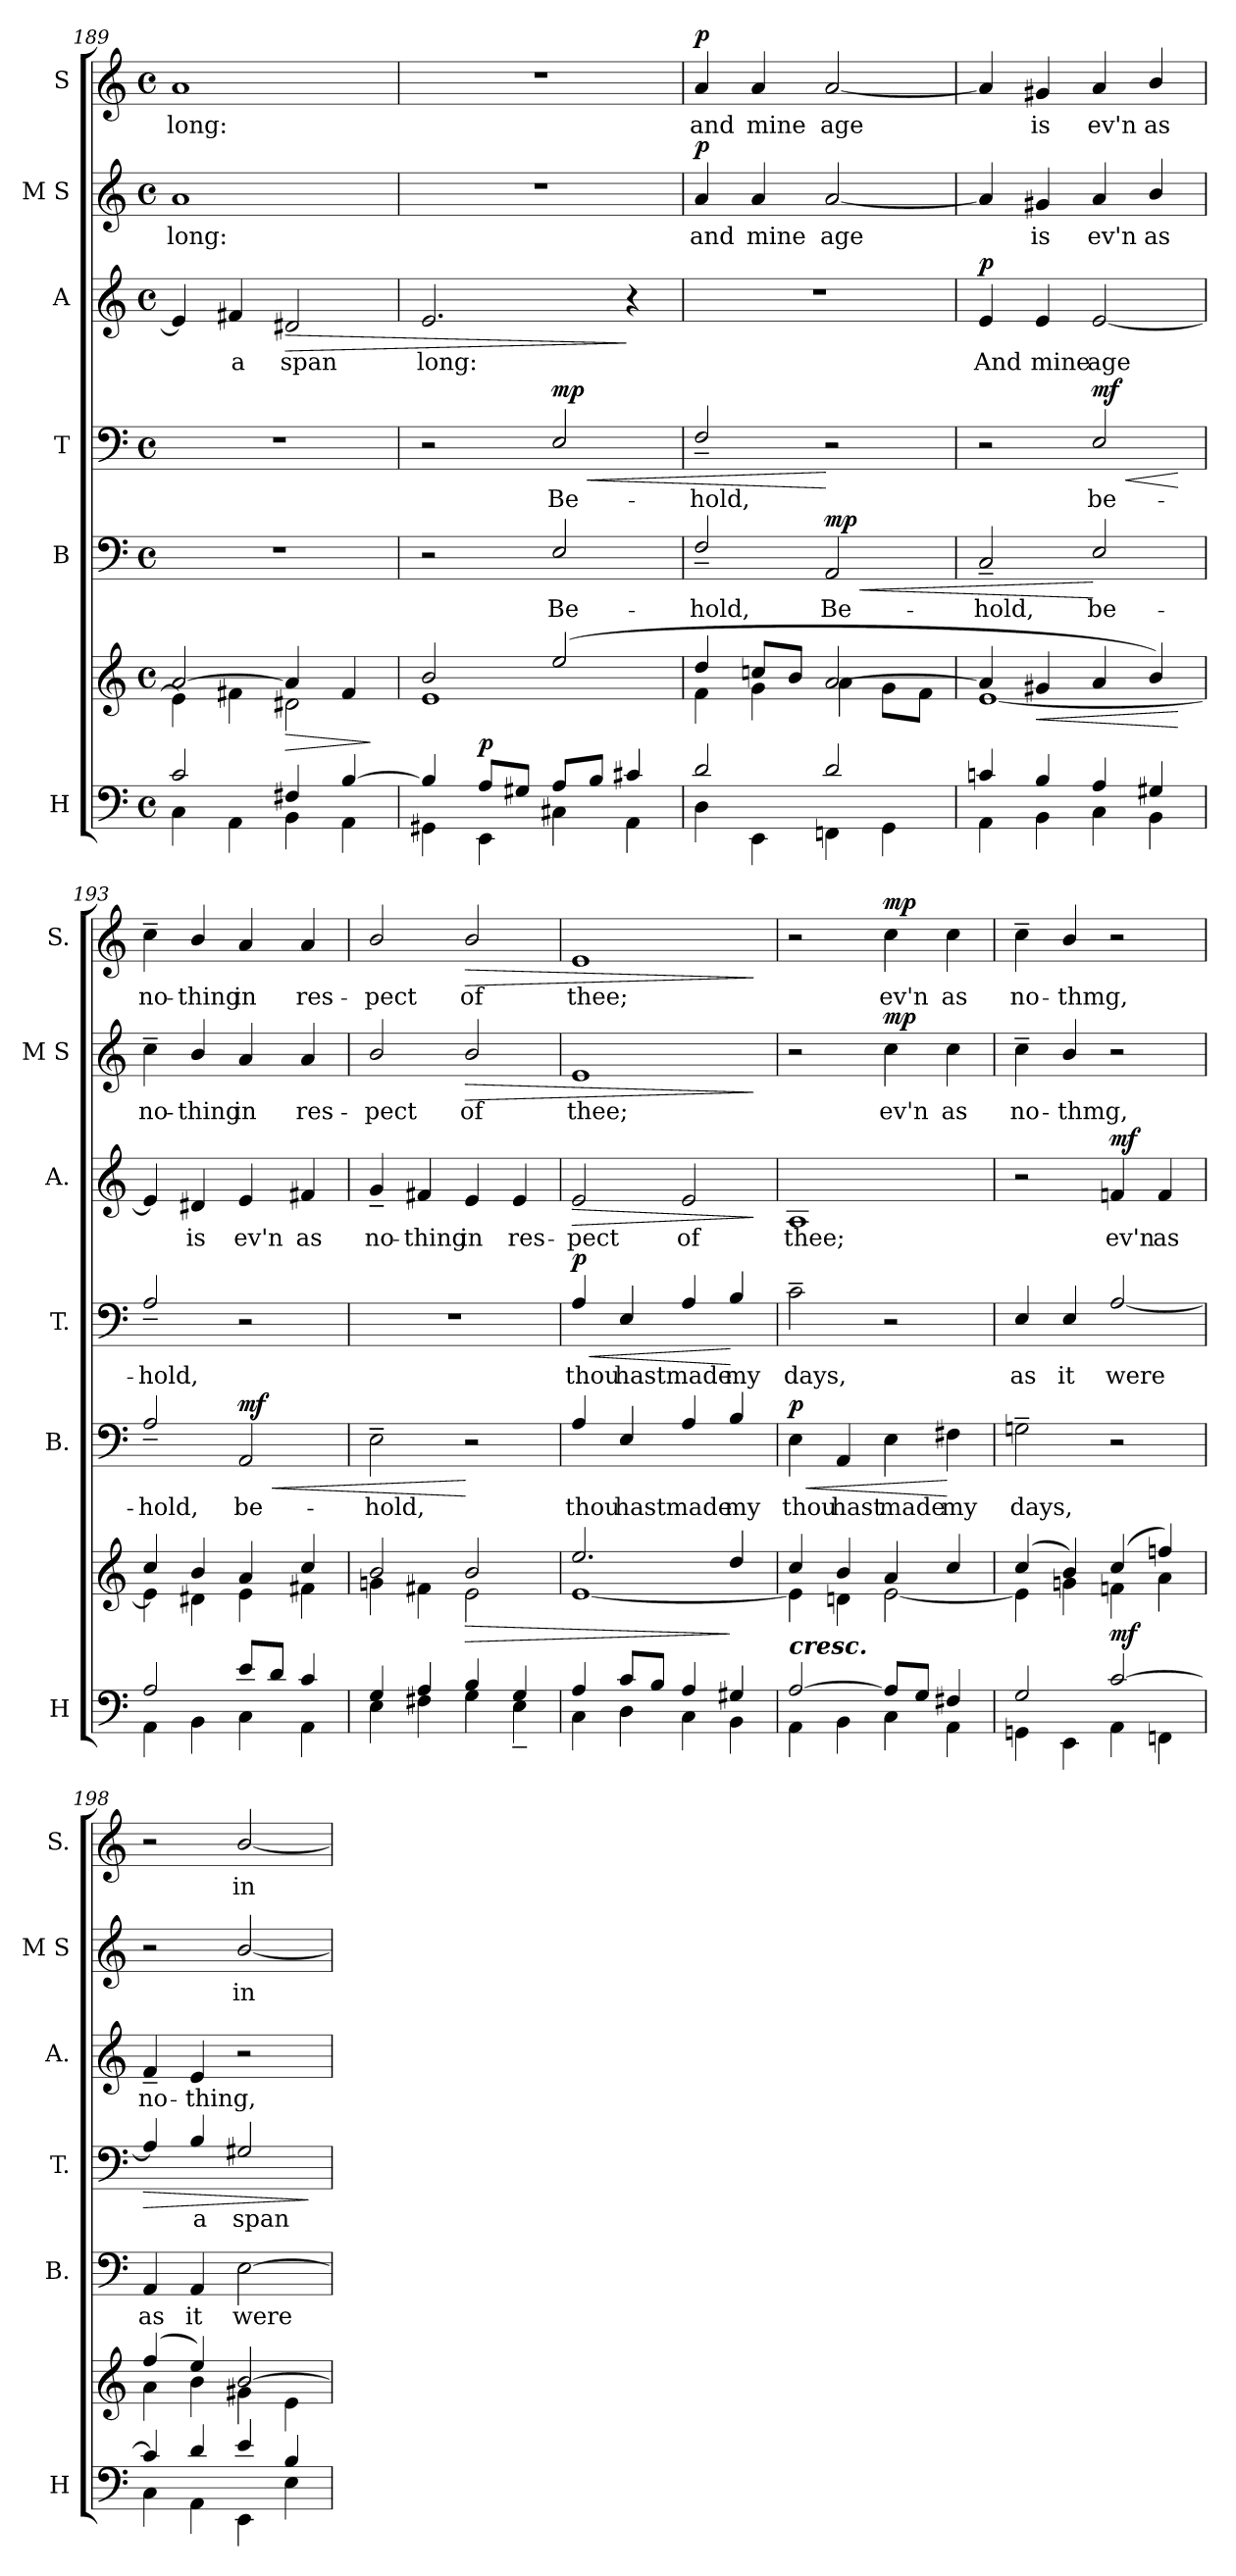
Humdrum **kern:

**kern	**kern	**dynam	**kern	**text	**dynam	**kern	**text	**dynam	**kern	**text	**dynam	**kern	**text	**dynam	**kern	**text	**dynam
*part6	*part6	*part6	*part5	*part5	*part5	*part4	*part4	*part4	*part3	*part3	*part3	*part2	*part2	*part2	*part1	*part1	*part1
*staff7	*staff6	*staff6/7	*staff5	*staff5	*staff5	*staff4	*staff4	*staff4	*staff3	*staff3	*staff3	*staff2	*staff2	*staff2	*staff1	*staff1	*staff1
*I"H	*	*	*I"B	*	*	*I"T	*	*	*I"A	*	*	*I"M S	*	*	*I"S	*	*
*I'H	*	*	*I'B.	*	*	*I'T.	*	*	*I'A.	*	*	*I'M S	*	*	*I'S.	*	*
*clefF4	*clefG2	*	*clefF4	*	*	*clefF4	*	*	*clefG2	*	*	*clefG2	*	*	*clefG2	*	*
*k[]	*k[]	*	*k[]	*	*	*k[]	*	*	*k[]	*	*	*k[]	*	*	*k[]	*	*
*M4/4	*M4/4	*	*M4/4	*	*	*M4/4	*	*	*M4/4	*	*	*M4/4	*	*	*M4/4	*	*
*met(c)	*met(c)	*	*met(c)	*	*	*met(c)	*	*	*met(c)	*	*	*met(c)	*	*	*met(c)	*	*
=189	=189	=189	=189	=189	=189	=189	=189	=189	=189	=189	=189	=189	=189	=189	=189	=189	=189
*^	*^	*	*	*	*	*	*	*	*	*	*	*	*	*	*	*	*
!	!	!	!	!	!	!	!	!	!	!	!	!	!	!	!LO:LY:b	!	!	!LO:LY:b	!
2c/	4C\	[2a/	4e\]	.	1r	.	.	1r	.	.	4e/]	.	.	1a	long:	.	1a	long:	.
!	!	!	!	!	!	!	!	!	!	!	!	!LO:LY:b	!	!	!	!	!	!	!
.	4AA\	.	4f#X\	.	.	.	.	.	.	.	4f#X/	a	.	.	.	.	.	.	.
!	!	!	!	!LO:HP:b	!	!	!	!	!	!	!	!LO:LY:b	!LO:HP:b	!	!	!	!	!	!
4F#X/	4BB\	4a/]	2d#X\	>	.	.	.	.	.	.	2d#X/	span	>	.	.	.	.	.	.
[4B/	4AA\	4f#/	.	.	.	.	.	.	.	.	.	.	.	.	.	.	.	.	.
*v	*v	*	*	*	*	*	*	*	*	*	*	*	*	*	*	*	*	*	*
*	*v	*v	*	*	*	*	*	*	*	*	*	*	*	*	*	*	*	*
.	.	]	.	.	.	.	.	.	.	.	.	.	.	.	.	.	.
!!LO:PB:g=z
=190	=190	=190	=190	=190	=190	=190	=190	=190	=190	=190	=190	=190	=190	=190	=190	=190	=190
*^	*^	*	*	*	*	*	*	*	*	*	*	*	*	*	*	*	*
!	!	!	!	!	!	!	!	!	!	!	!	!LO:LY:b	!	!	!	!	!	!	!
4B/]	4GG#X\	2b/	1e	.	2r	.	.	2r	.	.	2.e/	long:	.	1r	.	.	1r	.	.
!	!	!	!	!LO:DY:a=2	!	!	!	!	!	!	!	!	!	!	!	!	!	!	!
8A/L	4EE\	.	.	p	.	.	.	.	.	.	.	.	.	.	.	.	.	.	.
8G#X/J	.	.	.	.	.	.	.	.	.	.	.	.	.	.	.	.	.	.	.
!	!	!	!	!	!	!LO:LY:b	!	!	!LO:LY:b	!LO:HP:b	!	!	!	!	!	!	!	!	!
!	!	!	!	!	!	!	!	!	!	!LO:DY:n=1:b	!	!	!	!	!	!	!	!	!
8A/L	4C#X\	(2ee/	.	.	2E!/	Be-	.	2E/	Be-	< mp	.	.	.	.	.	.	.	.	.
8B/J	.	.	.	.	.	.	.	.	.	.	.	.	.	.	.	.	.	.	.
4c#X/	4AA\	.	.	.	.	.	.	.	.	.	4r	.	]	.	.	.	.	.	.
=191	=191	=191	=191	=191	=191	=191	=191	=191	=191	=191	=191	=191	=191	=191	=191	=191	=191	=191	=191
!	!	!	!	!	!	!LO:LY:b	!	!	!LO:LY:b	!	!	!	!	!	!LO:LY:b	!LO:DY:b	!	!LO:LY:b	!LO:DY:b
2d/	(4D\	4dd/	4f\	.	2F~!/	-hold,	.	2F~/	-hold,	.	1r	.	.	4a/	and	p	4a/	and	p
!	!	!	!	!	!	!	!	!	!	!	!	!	!	!	!LO:LY:b	!	!	!LO:LY:b	!
.	4EE\	8ccn/L	4g\	.	.	.	.	.	.	.	.	.	.	4a/	mine	.	4a/	mine	.
.	.	8b/J	.	.	.	.	.	.	.	.	.	.	.	.	.	.	.	.	.
!	!	!	!	!	!	!LO:LY:b	!LO:HP:b	!	!	!	!	!	!	!	!LO:LY:b	!	!	!LO:LY:b	!
!	!	!	!	!	!	!	!LO:DY:n=1:b	!	!	!	!	!	!	!	!	!	!	!	!
2d/	4FFn\	[2a/	4a\	.	2AA/	Be-	< mp	2r	.	[	.	.	.	[2a/	age	.	[2a/	age	.
.	4GG\	.	8g\L	.	.	.	.	.	.	.	.	.	.	.	.	.	.	.	.
.	.	.	8f\J	.	.	.	.	.	.	.	.	.	.	.	.	.	.	.	.
=192	=192	=192	=192	=192	=192	=192	=192	=192	=192	=192	=192	=192	=192	=192	=192	=192	=192	=192	=192
!	!	!	!	!	!	!LO:LY:b	!	!	!	!	!	!LO:LY:b	!LO:DY:b	!	!	!	!	!	!
4cn/	4AA\	4a/]	[1e	.	2C~/	-hold,	.	2r	.	.	4e/	And	p	4a/]	.	.	4a/]	.	.
!	!	!	!	!LO:HP:b	!	!	!	!	!	!	!	!LO:LY:b	!	!	!LO:LY:b	!	!	!LO:LY:b	!
4B/	4BB\	4g#X/	.	<	.	.	.	.	.	.	4e/	mine	.	4g#X/	is	.	4g#X/	is	.
!	!	!	!	!	!	!LO:LY:b	!	!	!LO:LY:b	!LO:HP:b	!	!LO:LY:b	!	!	!LO:LY:b	!	!	!LO:LY:b	!
!	!	!	!	!	!	!	!	!	!	!LO:DY:n=1:b	!	!	!	!	!	!	!	!	!
4A/	4C\	4a/	.	.	2E!/	be-	[	2E/	be-	< mf	[2e/	age	.	4a/	ev'n	.	4a/	ev'n	.
!	!	!	!	!	!	!	!	!	!	!	!	!	!	!	!LO:LY:b	!	!	!LO:LY:b	!
4G#X/	4BB\	4b/)	.	.	.	.	.	.	.	.	.	.	.	4b/	as	.	4b/	as	.
*v	*v	*	*	*	*	*	*	*	*	*	*	*	*	*	*	*	*	*	*
*	*v	*v	*	*	*	*	*	*	*	*	*	*	*	*	*	*	*	*
.	.	[	.	.	.	.	.	[	.	.	.	.	.	.	.	.	.
=193	=193	=193	=193	=193	=193	=193	=193	=193	=193	=193	=193	=193	=193	=193	=193	=193	=193
*^	*^	*	*	*	*	*	*	*	*	*	*	*	*	*	*	*	*
!	!	!	!	!	!	!LO:LY:b	!	!	!LO:LY:b	!	!	!	!	!	!LO:LY:b	!	!	!LO:LY:b	!
2A/	4AA\	4cc/	4e\]	.	2A~!/	-hold,	.	2A~/	-hold,	.	4e/]	.	.	4cc~\	no-	.	4cc~\	no-	.
!	!	!	!	!	!	!	!	!	!	!	!	!LO:LY:b	!	!	!LO:LY:b	!	!	!LO:LY:b	!
.	4BB\	4b/	4d#X\	.	.	.	.	.	.	.	4d#X/	is	.	4b/	-thing	.	4b/	-thing	.
!	!	!	!	!	!	!LO:LY:b	!LO:HP:b	!	!	!	!	!LO:LY:b	!	!	!LO:LY:b	!	!	!LO:LY:b	!
!	!	!	!	!	!	!	!LO:DY:n=1:b	!	!	!	!	!	!	!	!	!	!	!	!
8e/L	4C\	4a/	4e\	.	2AA/	be-	< mf	2r	.	.	4e/	ev'n	.	4a/	in	.	4a/	in	.
8d/J	.	.	.	.	.	.	.	.	.	.	.	.	.	.	.	.	.	.	.
!	!	!	!	!	!	!	!	!	!	!	!	!LO:LY:b	!	!	!LO:LY:b	!	!	!LO:LY:b	!
4c/	4AA\	4cc/	4f#X\	.	.	.	.	.	.	.	4f#X/	as	.	4a/	res-	.	4a/	res-	.
=194	=194	=194	=194	=194	=194	=194	=194	=194	=194	=194	=194	=194	=194	=194	=194	=194	=194	=194	=194
!	!	!	!	!	!	!LO:LY:b	!	!	!	!	!	!LO:LY:b	!	!	!LO:LY:b	!	!	!LO:LY:b	!
4G/	4E\	2b/	4gn\	.	2E~\	-hold,	.	1r	.	.	4g~/	no-	.	2b/	-pect	.	2b/	-pect	.
!	!	!	!	!	!	!	!	!	!	!	!	!LO:LY:b	!	!	!	!	!	!	!
4A/	4F#X\	.	4f#X\	.	.	.	.	.	.	.	4f#X/	-thing	.	.	.	.	.	.	.
!	!	!	!	!LO:HP:b	!	!	!	!	!	!	!	!LO:LY:b	!	!	!LO:LY:b	!LO:HP:b	!	!LO:LY:b	!LO:HP:b
4B/	4G\	2b/	2e\	>	2r	.	[	.	.	.	4e/	in	.	2b/	of	>	2b/	of	>
!	!	!	!	!	!	!	!	!	!	!	!	!LO:LY:b	!	!	!	!	!	!	!
4G/	4E~\	.	.	.	.	.	.	.	.	.	4e/	res-	.	.	.	.	.	.	.
!!LO:PB:g=z
=195	=195	=195	=195	=195	=195	=195	=195	=195	=195	=195	=195	=195	=195	=195	=195	=195	=195	=195	=195
!	!	!	!	!	!	!LO:LY:b	!	!	!LO:LY:b	!LO:HP:b	!	!LO:LY:b	!LO:HP:b	!	!LO:LY:b	!	!	!LO:LY:b	!
!	!	!	!	!	!	!	!	!	!	!LO:DY:n=1:b	!	!	!	!	!	!	!	!	!
4A/	(4C\	2.ee/	[1e	.	4A!/	thou	.	4A/	thou	< p	2e/	-pect	>	1e	thee;	.	1e	thee;	.
!	!	!	!	!	!	!LO:LY:b	!	!	!LO:LY:b	!	!	!	!	!	!	!	!	!	!
8c/L	4D\	.	.	.	4E!/	hast	.	4E/	hast	.	.	.	.	.	.	.	.	.	.
8B/J	.	.	.	.	.	.	.	.	.	.	.	.	.	.	.	.	.	.	.
!	!	!	!	!	!	!LO:LY:b	!	!	!LO:LY:b	!	!	!LO:LY:b	!	!	!	!	!	!	!
4A/	4C\	.	.	.	4A!/	made	.	4A/	made	.	2e/	of	.	.	.	.	.	.	.
!	!	!	!	!	!	!LO:LY:b	!	!	!LO:LY:b	!	!	!	!	!	!	!	!	!	!
4G#X/	4BB\	4dd/	.	]	4B!/	my	.	4B/	my	[	.	.	.	.	.	.	.	.	.
*v	*v	*	*	*	*	*	*	*	*	*	*	*	*	*	*	*	*	*	*
*	*v	*v	*	*	*	*	*	*	*	*	*	*	*	*	*	*	*	*
.	.	.	.	.	.	.	.	.	.	.	]	.	.	]	.	.	]
=196	=196	=196	=196	=196	=196	=196	=196	=196	=196	=196	=196	=196	=196	=196	=196	=196	=196
*^	*^	*	*	*	*	*	*	*	*	*	*	*	*	*	*	*	*
!LO:TX:a:Bi:t=cresc.	!	!	!	!	!	!	!	!	!	!	!	!	!	!	!	!	!	!	!
!	!	!	!	!	!	!LO:LY:b	!LO:HP:b	!	!LO:LY:b	!	!	!LO:LY:b	!	!	!	!	!	!	!
!	!	!	!	!	!	!	!LO:DY:n=1:b	!	!	!	!	!	!	!	!	!	!	!	!
[2A/	4AA\	4cc/	4e\]	.	4E\	thou	< p	2c~\	days,	.	1A	thee;	.	2r	.	.	2r	.	.
!	!	!	!	!	!	!LO:LY:b	!	!	!	!	!	!	!	!	!	!	!	!	!
.	4BB\	4b/	4dn\	.	4AA/	hast	.	.	.	.	.	.	.	.	.	.	.	.	.
!	!	!	!	!	!	!LO:LY:b	!	!	!	!	!	!	!	!	!LO:LY:b	!LO:DY:b	!	!LO:LY:b	!LO:DY:b
8A/L]	4C\	4a/	[2e\	.	4E\	made	.	2r	.	.	.	.	.	4cc\	ev'n	mp	4cc\	ev'n	mp
8G/J	.	.	.	.	.	.	.	.	.	.	.	.	.	.	.	.	.	.	.
!	!	!	!	!	!	!LO:LY:b	!	!	!	!	!	!	!	!	!LO:LY:b	!	!	!LO:LY:b	!
4F#X/	4AA\	4cc/)	.	.	4F#X\	my	[	.	.	.	.	.	.	4cc\	as	.	4cc\	as	.
=197	=197	=197	=197	=197	=197	=197	=197	=197	=197	=197	=197	=197	=197	=197	=197	=197	=197	=197	=197
!	!	!	!	!	!	!LO:LY:b	!	!	!LO:LY:b	!	!	!	!	!	!LO:LY:b	!	!	!LO:LY:b	!
2G/	4GGn\	(>4cc/	4e\]	.	2Gn~\	days,	.	4E/	as	.	2r	.	.	4cc~\	no-	.	4cc~\	no-	.
!	!	!	!	!	!	!	!	!	!LO:LY:b	!	!	!	!	!	!LO:LY:b	!	!	!LO:LY:b	!
.	4EE\	4b/)	4gn\	.	.	.	.	4E/	it	.	.	.	.	4b/	-thmg,	.	4b/	-thmg,	.
!	!	!	!	!LO:DY:a=2	!	!	!	!	!LO:LY:b	!	!	!LO:LY:b	!LO:DY:b	!	!	!	!	!	!
[2c/	4AA\	(>4cc/	4fn\	mf	2r	.	.	[2A/	were	.	4fn/	ev'n	mf	2r	.	.	2r	.	.
!	!	!	!	!	!	!	!	!	!	!	!	!LO:LY:b	!	!	!	!	!	!	!
.	4FFn\	4ffn/)	4a\	.	.	.	.	.	.	.	4f/	as	.	.	.	.	.	.	.
=198	=198	=198	=198	=198	=198	=198	=198	=198	=198	=198	=198	=198	=198	=198	=198	=198	=198	=198	=198
!	!	!	!	!	!	!LO:LY:b	!	!	!	!LO:HP:b	!	!LO:LY:b	!	!	!	!	!	!	!
4c/]	4C\	(>4ff/	4a\	.	4AA/	as	.	4A/]	.	>	4f~/	no-	.	2r	.	.	2r	.	.
!	!	!	!	!	!	!LO:LY:b	!	!	!LO:LY:b	!	!	!LO:LY:b	!	!	!	!	!	!	!
4d/	4AA\	4ee/)	4b\	.	4AA/	it	.	4B/	a	.	4e/	-thing,	.	.	.	.	.	.	.
!	!	!	!	!	!	!LO:LY:b	!	!	!LO:LY:b	!	!	!	!	!	!LO:LY:b	!	!	!LO:LY:b	!
4e/	4EE\	[2b/	4g#X\	.	[2E\	were	.	2G#X/	span	.	2r	.	.	[2b/	in	.	[2b/	in	.
4B/	4E\	.	4e\	.	.	.	.	.	.	.	.	.	.	.	.	.	.	.	.
*v	*v	*	*	*	*	*	*	*	*	*	*	*	*	*	*	*	*	*	*
*	*v	*v	*	*	*	*	*	*	*	*	*	*	*	*	*	*	*	*
.	.	.	.	.	.	.	.	]	.	.	.	.	.	.	.	.	.
=	=	=	=	=	=	=	=	=	=	=	=	=	=	=	=	=	=
*-	*-	*-	*-	*-	*-	*-	*-	*-	*-	*-	*-	*-	*-	*-	*-	*-	*-
